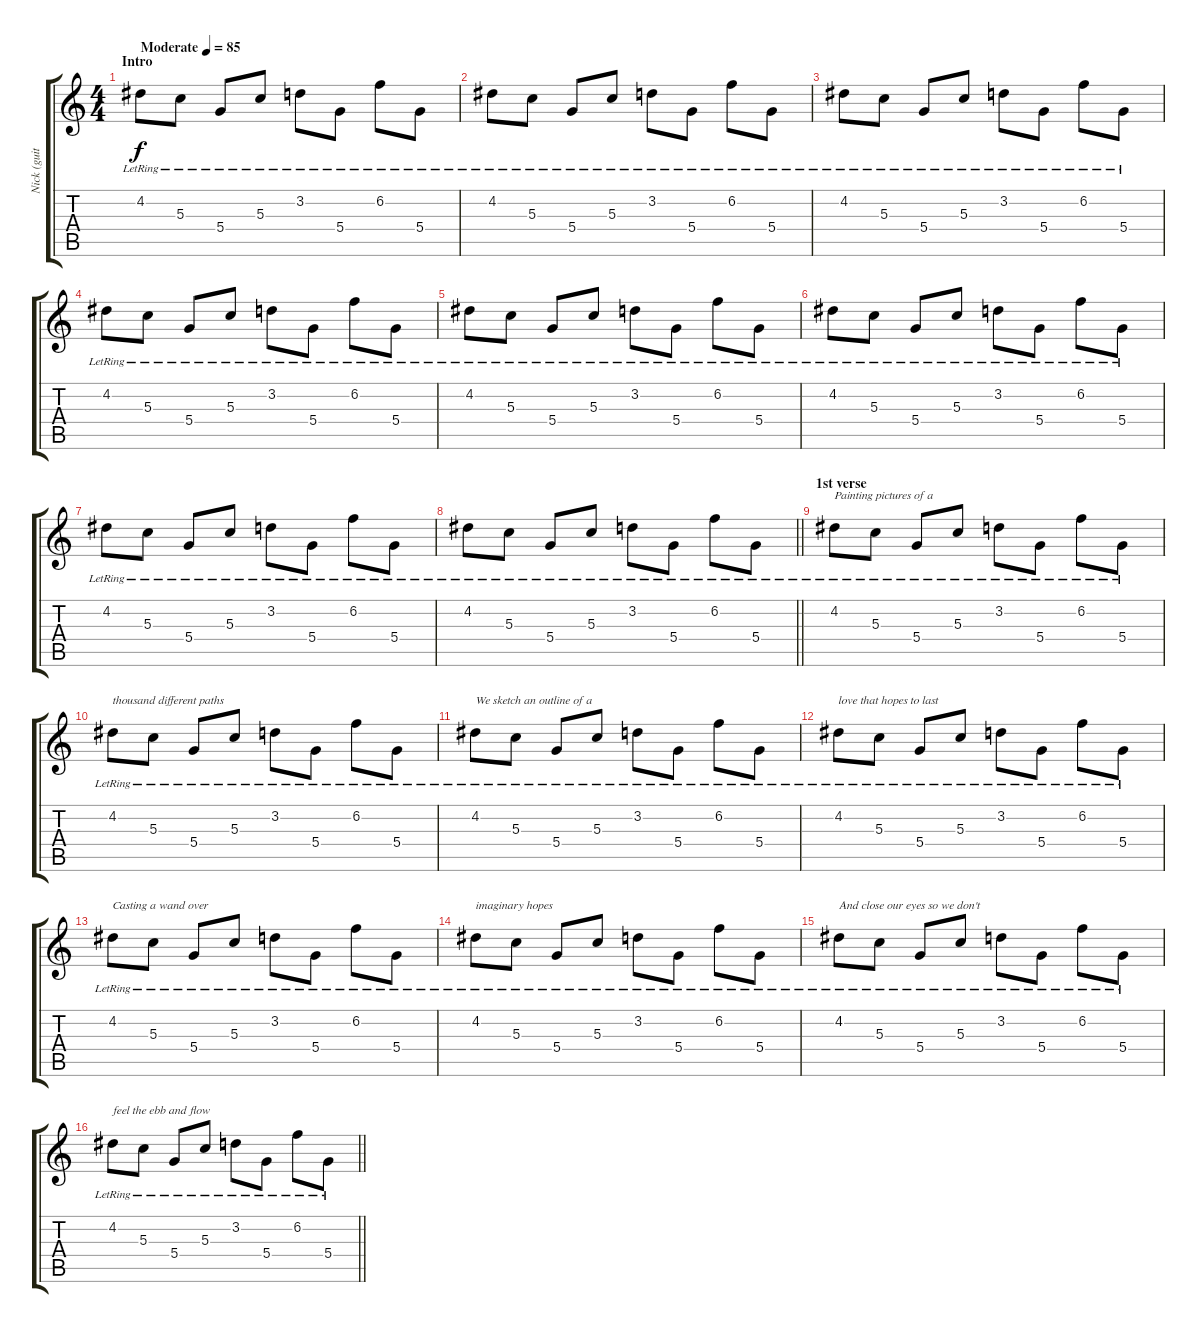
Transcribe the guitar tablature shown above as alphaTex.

\track ("Nick (guitar)" "Nick (guit") {instrument electricguitarjazz}
\staff {score tabs}
\tuning (E4 B3 G3 D3 A2 E2) {hide}
\ts (4 4)
\section ("" "Intro")
\tempo (85 "Moderate")
\clef g2
\ks c
4.2{lr}.8{dy f instrument electricguitarjazz} 5.3{lr}.8 5.4{lr}.8 5.3{lr}.8 3.2{lr}.8 5.4{lr}.8 6.2{lr}.8 5.4{lr}.8 |
4.2{lr}.8 5.3{lr}.8 5.4{lr}.8 5.3{lr}.8 3.2{lr}.8 5.4{lr}.8 6.2{lr}.8 5.4{lr}.8 |
4.2{lr}.8 5.3{lr}.8 5.4{lr}.8 5.3{lr}.8 3.2{lr}.8 5.4{lr}.8 6.2{lr}.8 5.4{lr}.8 |
4.2{lr}.8 5.3{lr}.8 5.4{lr}.8 5.3{lr}.8 3.2{lr}.8 5.4{lr}.8 6.2{lr}.8 5.4{lr}.8 |
4.2{lr}.8 5.3{lr}.8 5.4{lr}.8 5.3{lr}.8 3.2{lr}.8 5.4{lr}.8 6.2{lr}.8 5.4{lr}.8 |
4.2{lr}.8 5.3{lr}.8 5.4{lr}.8 5.3{lr}.8 3.2{lr}.8 5.4{lr}.8 6.2{lr}.8 5.4{lr}.8 |
4.2{lr}.8 5.3{lr}.8 5.4{lr}.8 5.3{lr}.8 3.2{lr}.8 5.4{lr}.8 6.2{lr}.8 5.4{lr}.8 |
\barLineRight lightlight
4.2{lr}.8 5.3{lr}.8 5.4{lr}.8 5.3{lr}.8 3.2{lr}.8 5.4{lr}.8 6.2{lr}.8 5.4{lr}.8 |
\section ("" "1st verse")
4.2{lr}.8{txt "Painting pictures of a"} 5.3{lr}.8 5.4{lr}.8 5.3{lr}.8 3.2{lr}.8 5.4{lr}.8 6.2{lr}.8 5.4{lr}.8 |
4.2{lr}.8{txt "thousand different paths "} 5.3{lr}.8 5.4{lr}.8 5.3{lr}.8 3.2{lr}.8 5.4{lr}.8 6.2{lr}.8 5.4{lr}.8 |
4.2{lr}.8{txt "We sketch an outline of a"} 5.3{lr}.8 5.4{lr}.8 5.3{lr}.8 3.2{lr}.8 5.4{lr}.8 6.2{lr}.8 5.4{lr}.8 |
4.2{lr}.8{txt "love that hopes to last "} 5.3{lr}.8 5.4{lr}.8 5.3{lr}.8 3.2{lr}.8 5.4{lr}.8 6.2{lr}.8 5.4{lr}.8 |
4.2{lr}.8{txt "Casting a wand over"} 5.3{lr}.8 5.4{lr}.8 5.3{lr}.8 3.2{lr}.8 5.4{lr}.8 6.2{lr}.8 5.4{lr}.8 |
4.2{lr}.8{txt "imaginary hopes"} 5.3{lr}.8 5.4{lr}.8 5.3{lr}.8 3.2{lr}.8 5.4{lr}.8 6.2{lr}.8 5.4{lr}.8 |
4.2{lr}.8{txt "And close our eyes so we don't"} 5.3{lr}.8 5.4{lr}.8 5.3{lr}.8 3.2{lr}.8 5.4{lr}.8 6.2{lr}.8 5.4{lr}.8 |
\barLineRight lightlight
4.2{lr}.8{txt "feel the ebb and flow"} 5.3{lr}.8 5.4{lr}.8 5.3{lr}.8 3.2{lr}.8 5.4{lr}.8 6.2{lr}.8 5.4{lr}.8
